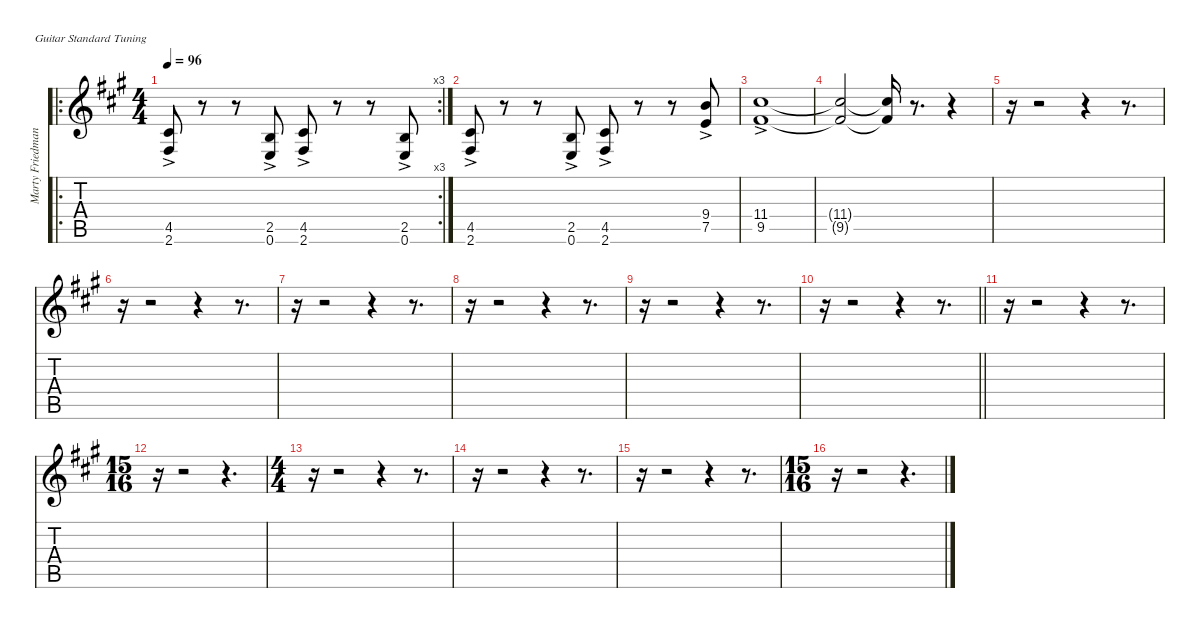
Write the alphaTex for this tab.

\defaultSystemsLayout 4
\hideDynamics
\bracketExtendMode nobrackets
\firstSystemTrackNameMode fullname
\otherSystemsTrackNameOrientation horizontal
\track ("Marty Friedman" "dist.guit.") {instrument distortionguitar}
\staff {score tabs}
\tuning (E4 B3 G3 D3 A2 E2)
\ro
\rc 3
\ts (4 4)
\beaming (8 2 2 2 2)
\tempo 96
\clef g2
\ks f#minor
(4.5{ac acc #} 2.6{ac acc #}).8{dy ff instrument distortionguitar beam Up} r.8{beam Up} r.8{beam Up} (2.5{ac acc forcenatural} 0.6{ac acc forcenatural}).8{beam Up} (4.5{ac acc #} 2.6{ac acc #}).8{beam Up} r.8{beam Up} r.8{beam Up} (2.5{ac acc forcenatural} 0.6{ac acc forcenatural}).8{beam Up} |
(4.5{ac acc #} 2.6{ac acc #}).8{beam Up} r.8{beam Up} r.8{beam Up} (2.5{ac acc forcenatural} 0.6{ac acc forcenatural}).8{beam Up} (4.5{ac acc #} 2.6{ac acc #}).8{beam Up} r.8{beam Up} r.8{beam Up} (9.4{ac acc forcenatural} 7.5{ac acc forcenatural}).8{beam Up} |
(11.4{ac acc #} 9.5{ac acc #}).1{beam Up} |
(11.4{t acc #} 9.5{t acc #}).2{dy f beam Up} (11.4{t acc #} 9.5{t acc #}).16{beam Up} r.8{d beam Up} r.4{beam Up} |
r.16{beam Down} r.2{beam Down} r.4{beam Down} r.8{d beam Down} |
r.16{beam Down} r.2{beam Down} r.4{beam Down} r.8{d beam Down} |
r.16{beam Down} r.2{beam Down} r.4{beam Down} r.8{d beam Down} |
r.16{beam Down} r.2{beam Down} r.4{beam Down} r.8{d beam Down} |
r.16{beam Down} r.2{beam Down} r.4{beam Down} r.8{d beam Down} |
\barLineRight lightlight
r.16{beam Down} r.2{beam Down} r.4{beam Down} r.8{d beam Down} |
r.16{beam Down} r.2{beam Down} r.4{beam Down} r.8{d beam Down} |
\ts (15 16)
\beaming (8 7)
r.16{beam Down} r.2{beam Down} r.4{d beam Down} |
\ts (4 4)
\beaming (8 2 2 2 2)
r.16{beam Down} r.2{beam Down} r.4{beam Down} r.8{d beam Down} |
r.16{beam Down} r.2{beam Down} r.4{beam Down} r.8{d beam Down} |
r.16{beam Down} r.2{beam Down} r.4{beam Down} r.8{d beam Down} |
\ts (15 16)
\beaming (8 7)
r.16{beam Down} r.2{beam Down} r.4{d beam Down}
